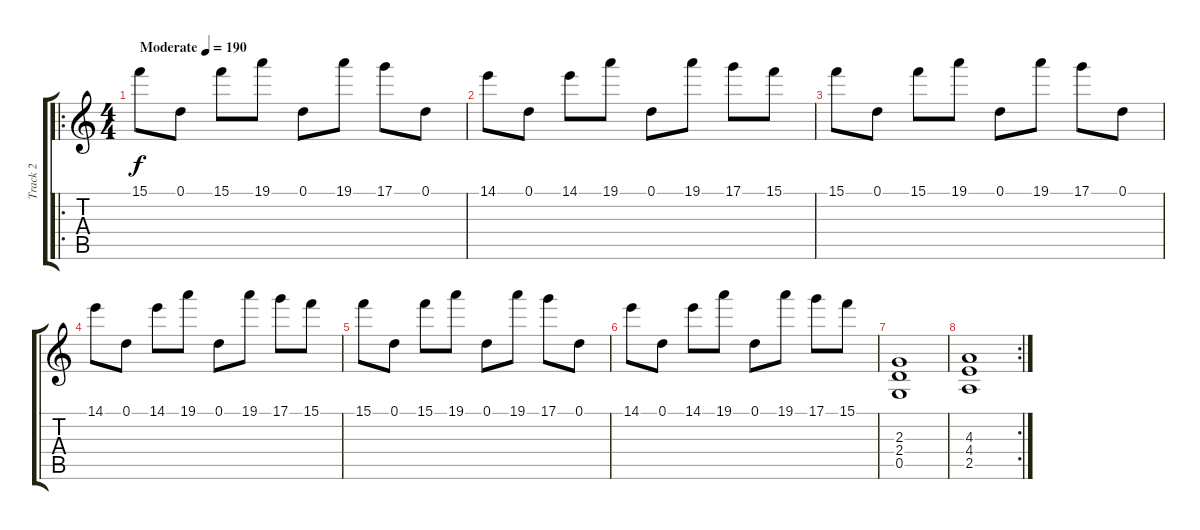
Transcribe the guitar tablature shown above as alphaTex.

\track ("Track 2" "Track 2") {instrument distortionguitar}
\staff {score tabs}
\tuning (D4 A3 F3 C3 G2 C2) {hide}
\ro
\ts (4 4)
\tempo (190 "Moderate")
\clef g2
\ks c
15.1.8{dy f instrument distortionguitar} 0.1.8 15.1.8 19.1.8 0.1.8 19.1.8 17.1.8 0.1.8 |
14.1.8 0.1.8 14.1.8 19.1.8 0.1.8 19.1.8 17.1.8 15.1.8 |
15.1.8 0.1.8 15.1.8 19.1.8 0.1.8 19.1.8 17.1.8 0.1.8 |
14.1.8 0.1.8 14.1.8 19.1.8 0.1.8 19.1.8 17.1.8 15.1.8 |
15.1.8 0.1.8 15.1.8 19.1.8 0.1.8 19.1.8 17.1.8 0.1.8 |
14.1.8 0.1.8 14.1.8 19.1.8 0.1.8 19.1.8 17.1.8 15.1.8 |
(2.3 2.4 0.5).1 |
\rc 2
(4.3 4.4 2.5).1
